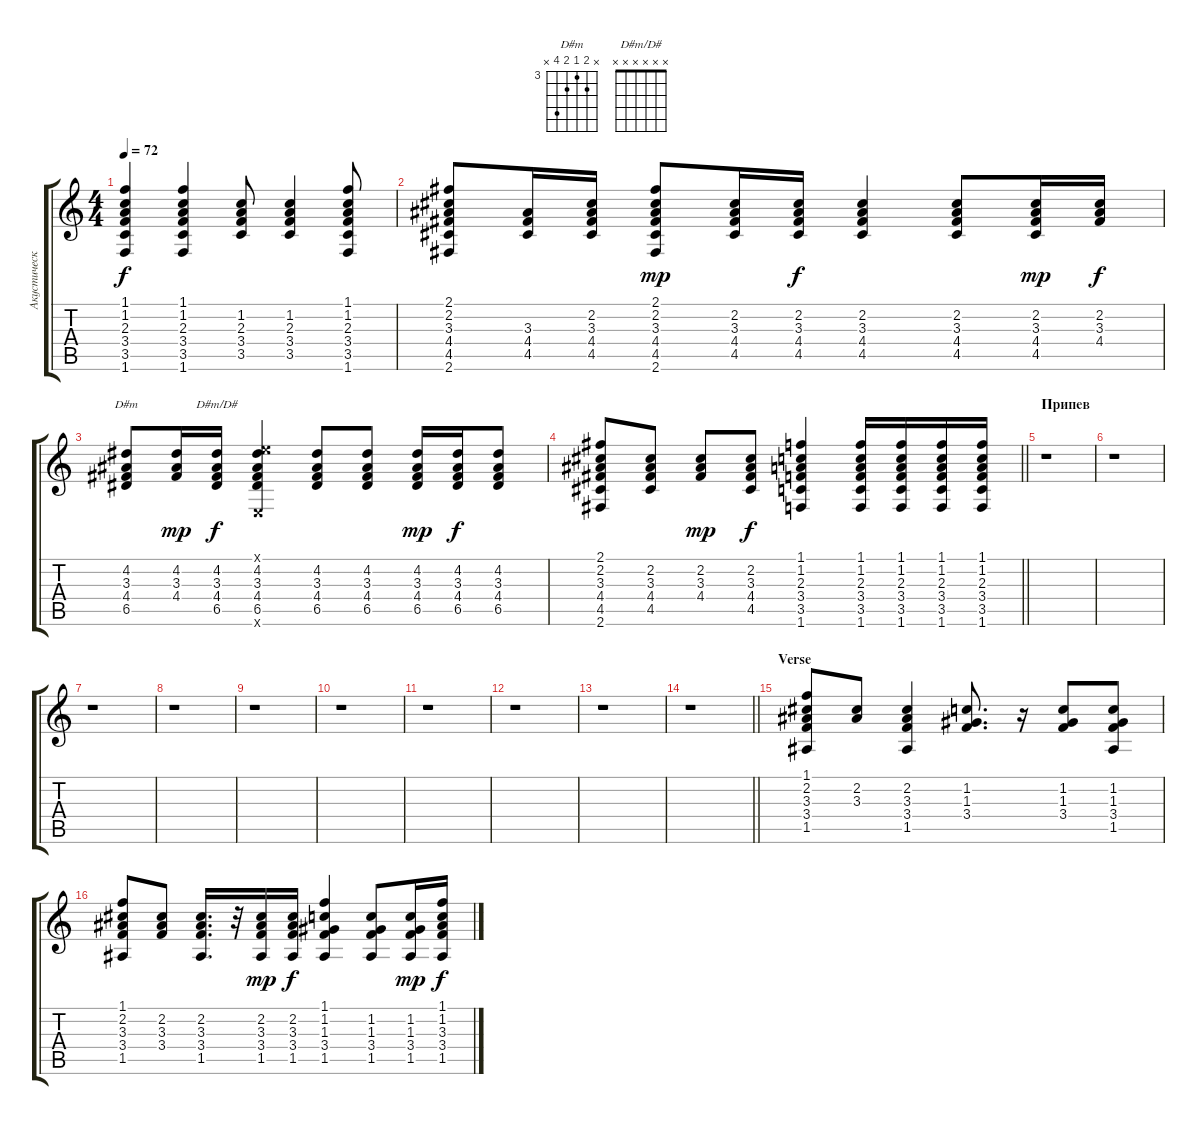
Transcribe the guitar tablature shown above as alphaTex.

\track ("Акустическая гитара" "Акустическ") {instrument acousticguitarnylon}
\staff {score tabs}
\tuning (E4 B3 G3 D3 A2 E2) {hide}
\chord ("D#m" x 4 3 4 6 x) {firstfret 3}
\chord ("D#m/D#" x x x x x x)
\ts (4 4)
\tempo 72
\clef g2
\ks c
(1.1 1.2 2.3 3.4 3.5 1.6).4{dy f} (1.1 1.2 2.3 3.4 3.5 1.6).4 (1.2 2.3 3.4 3.5).8 (1.2 2.3 3.4 3.5).4 (1.1 1.2 2.3 3.4 3.5 1.6).8 |
(2.1 2.2 3.3 4.4 4.5 2.6).8 (3.3 4.4 4.5).16 (2.2 3.3 4.4 4.5).16 (2.1 2.2 3.3 4.4 4.5 2.6).8{dy mp} (2.2 3.3 4.4 4.5).16 (2.2 3.3 4.4 4.5).16{dy f} (2.2 3.3 4.4 4.5).4 (2.2 3.3 4.4 4.5).8 (2.2 3.3 4.4 4.5).16{dy mp} (2.2 3.3 4.4).16{dy f} |
(4.2 3.3 4.4 6.5).8{ch "D#m"} (4.2 3.3 4.4).16{dy mp} (4.2 3.3 4.4 6.5).16{ch "D#m/D#" dy f} (0.1{x} 4.2 3.3 4.4 6.5 0.6{x}).4 (4.2 3.3 4.4 6.5).8 (4.2 3.3 4.4 6.5).8 (4.2 3.3 4.4 6.5).16{dy mp} (4.2 3.3 4.4 6.5).16{dy f} (4.2 3.3 4.4 6.5).8 |
\barLineRight lightlight
(2.1 2.2 3.3 4.4 4.5 2.6).8 (2.2 3.3 4.4 4.5).8 (2.2 3.3 4.4).8{dy mp} (2.2 3.3 4.4 4.5).8{dy f} (1.1 1.2 2.3 3.4 3.5 1.6).4 (1.1 1.2 2.3 3.4 3.5 1.6).16 (1.1 1.2 2.3 3.4 3.5 1.6).16 (1.1 1.2 2.3 3.4 3.5 1.6).16 (1.1 1.2 2.3 3.4 3.5 1.6).16 |
\section ("" "Припев")
r.1 |
r.1 |
r.1 |
r.1 |
r.1 |
r.1 |
r.1 |
r.1 |
r.1 |
\barLineRight lightlight
r.1 |
\section ("" "Verse")
(1.1 2.2 3.3 3.4 1.5).8 (2.2 3.3).8 (2.2 3.3 3.4 1.5).4 (1.2 1.3 3.4).8{d} r.16 (1.2 1.3 3.4).8 (1.2 1.3 3.4 1.5).8 |
(1.1 2.2 3.3 3.4 1.5).8 (2.2 3.3 3.4).8 (2.2 3.3 3.4 1.5).16{d} r.32 (2.2 3.3 3.4 1.5).16{dy mp} (2.2 3.3 3.4 1.5).16{dy f} (1.1 1.2 1.3 3.4 1.5).4 (1.2 1.3 3.4 1.5).8 (1.2 1.3 3.4 1.5).16{dy mp} (1.1 1.2 3.3 3.4 1.5).16{dy f}
